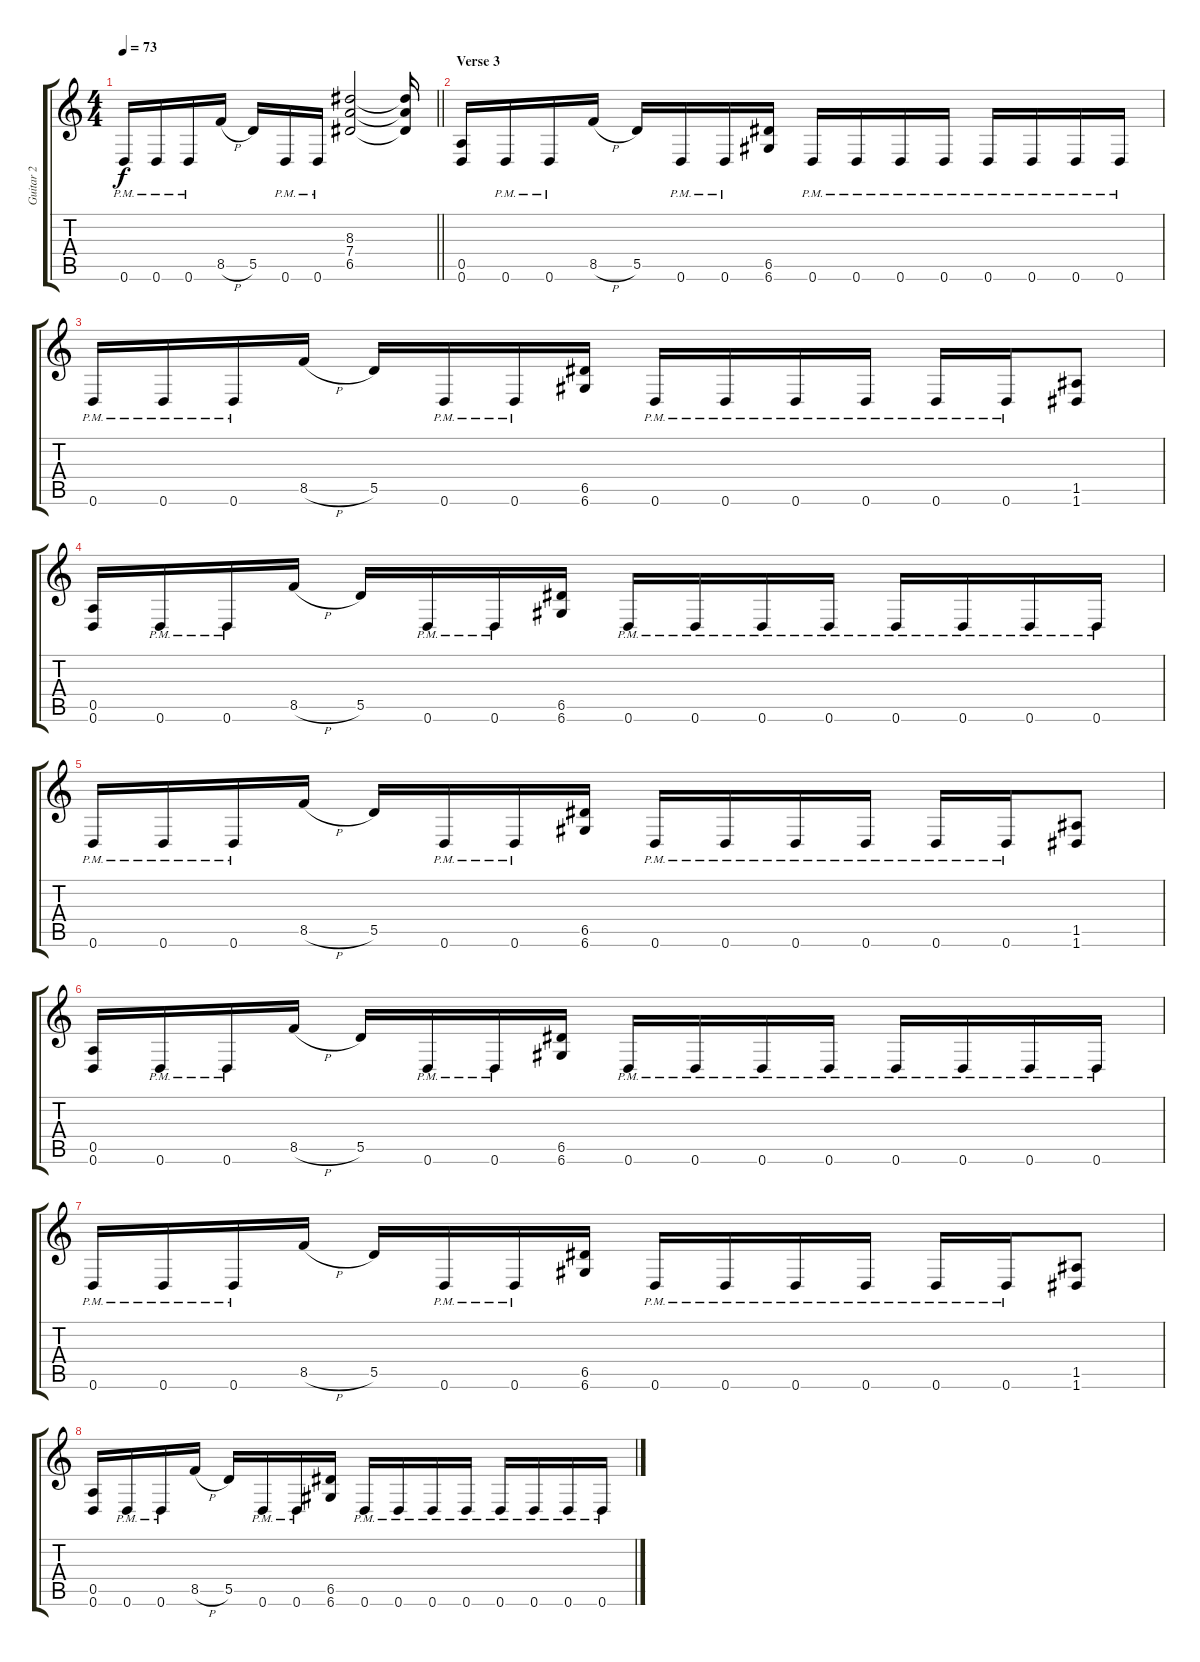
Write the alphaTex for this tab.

\track ("Guitar 2" "Guitar 2") {instrument distortionguitar}
\staff {score tabs}
\tuning (E4 B3 G3 D3 A2 D2) {hide}
\ts (4 4)
\tempo 73
\clef g2
\barLineRight lightlight
\ks c
0.6{pm}.16{dy f} 0.6{pm}.16 0.6{pm}.16 8.5{h}.16 5.5.16 0.6{pm}.16 0.6{pm}.16 (8.3 7.4 6.5).2 (8.3{t} 7.4{t} 6.5{t}).16 |
\section ("" "Verse 3")
(0.5 0.6).16 0.6{pm}.16 0.6{pm}.16 8.5{h}.16 5.5.16 0.6{pm}.16 0.6{pm}.16 (6.5 6.6).16 0.6{pm}.16 0.6{pm}.16 0.6{pm}.16 0.6{pm}.16 0.6{pm}.16 0.6{pm}.16 0.6{pm}.16 0.6{pm}.16 |
0.6{pm}.16 0.6{pm}.16 0.6{pm}.16 8.5{h}.16 5.5.16 0.6{pm}.16 0.6{pm}.16 (6.5 6.6).16 0.6{pm}.16 0.6{pm}.16 0.6{pm}.16 0.6{pm}.16 0.6{pm}.16 0.6{pm}.16 (1.5 1.6).8 |
(0.5 0.6).16 0.6{pm}.16 0.6{pm}.16 8.5{h}.16 5.5.16 0.6{pm}.16 0.6{pm}.16 (6.5 6.6).16 0.6{pm}.16 0.6{pm}.16 0.6{pm}.16 0.6{pm}.16 0.6{pm}.16 0.6{pm}.16 0.6{pm}.16 0.6{pm}.16 |
0.6{pm}.16 0.6{pm}.16 0.6{pm}.16 8.5{h}.16 5.5.16 0.6{pm}.16 0.6{pm}.16 (6.5 6.6).16 0.6{pm}.16 0.6{pm}.16 0.6{pm}.16 0.6{pm}.16 0.6{pm}.16 0.6{pm}.16 (1.5 1.6).8 |
(0.5 0.6).16 0.6{pm}.16 0.6{pm}.16 8.5{h}.16 5.5.16 0.6{pm}.16 0.6{pm}.16 (6.5 6.6).16 0.6{pm}.16 0.6{pm}.16 0.6{pm}.16 0.6{pm}.16 0.6{pm}.16 0.6{pm}.16 0.6{pm}.16 0.6{pm}.16 |
0.6{pm}.16 0.6{pm}.16 0.6{pm}.16 8.5{h}.16 5.5.16 0.6{pm}.16 0.6{pm}.16 (6.5 6.6).16 0.6{pm}.16 0.6{pm}.16 0.6{pm}.16 0.6{pm}.16 0.6{pm}.16 0.6{pm}.16 (1.5 1.6).8 |
(0.5 0.6).16 0.6{pm}.16 0.6{pm}.16 8.5{h}.16 5.5.16 0.6{pm}.16 0.6{pm}.16 (6.5 6.6).16 0.6{pm}.16 0.6{pm}.16 0.6{pm}.16 0.6{pm}.16 0.6{pm}.16 0.6{pm}.16 0.6{pm}.16 0.6{pm}.16
